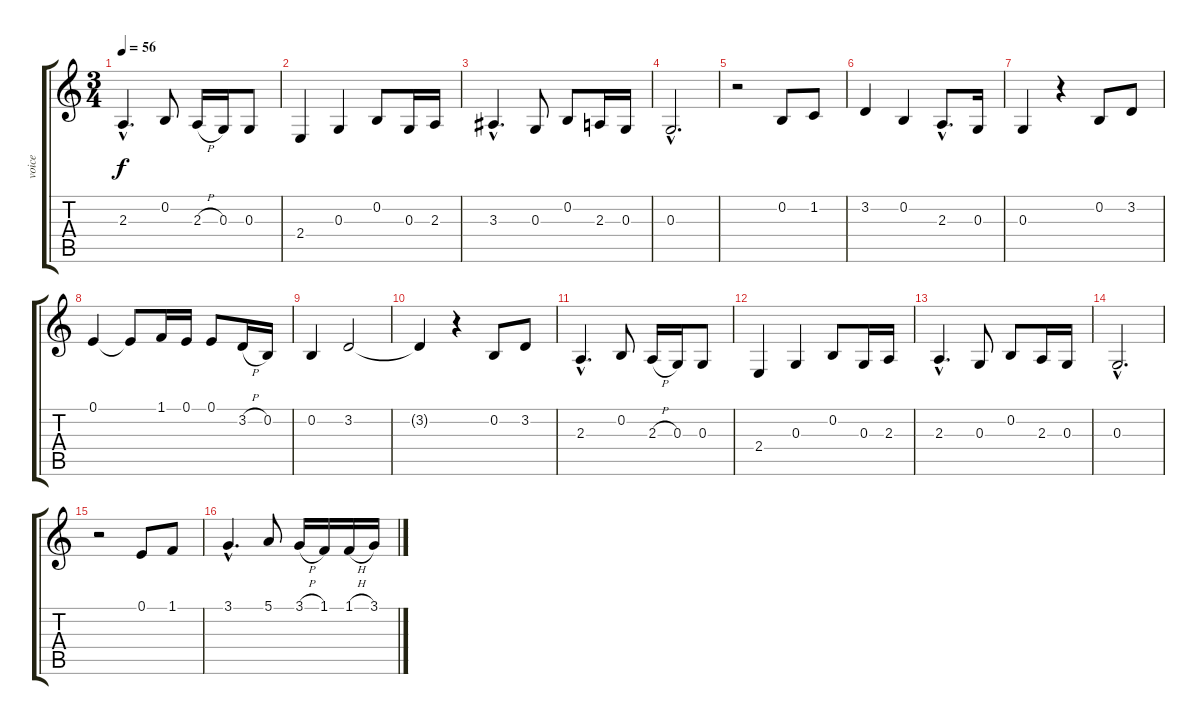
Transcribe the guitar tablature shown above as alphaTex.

\track ("voice" "voice") {instrument flute}
\staff {score tabs}
\tuning (E4 B3 G3 D3 A2 E2) {hide}
\ts (3 4)
\tempo 56
\clef g2
\ks c
2.3{hac}.4{d dy f} 0.2.8 2.3{h}.16 0.3.16 0.3.8 |
2.4.4 0.3.4 0.2.8 0.3.16 2.3.16 |
3.3{hac}.4{d} 0.3.8 0.2.8 2.3.16 0.3.16 |
0.3{hac}.2{d} |
r.2 0.2.8 1.2.8 |
3.2.4 0.2.4 2.3{hac}.8{d} 0.3.16 |
0.3.4 r.4 0.2.8 3.2.8 |
0.1.4 0.1{t}.8 1.1.16 0.1.16 0.1.8 3.2{h}.16 0.2.16 |
0.2.4 3.2.2 |
3.2{t}.4 r.4 0.2.8 3.2.8 |
2.3{hac}.4{d} 0.2.8 2.3{h}.16 0.3.16 0.3.8 |
2.4.4 0.3.4 0.2.8 0.3.16 2.3.16 |
2.3{hac}.4{d} 0.3.8 0.2.8 2.3.16 0.3.16 |
0.3{hac}.2{d} |
r.2 0.1.8 1.1.8 |
3.1{hac}.4{d} 5.1.8 3.1{h}.16 1.1.16 1.1{h}.16 3.1.16
